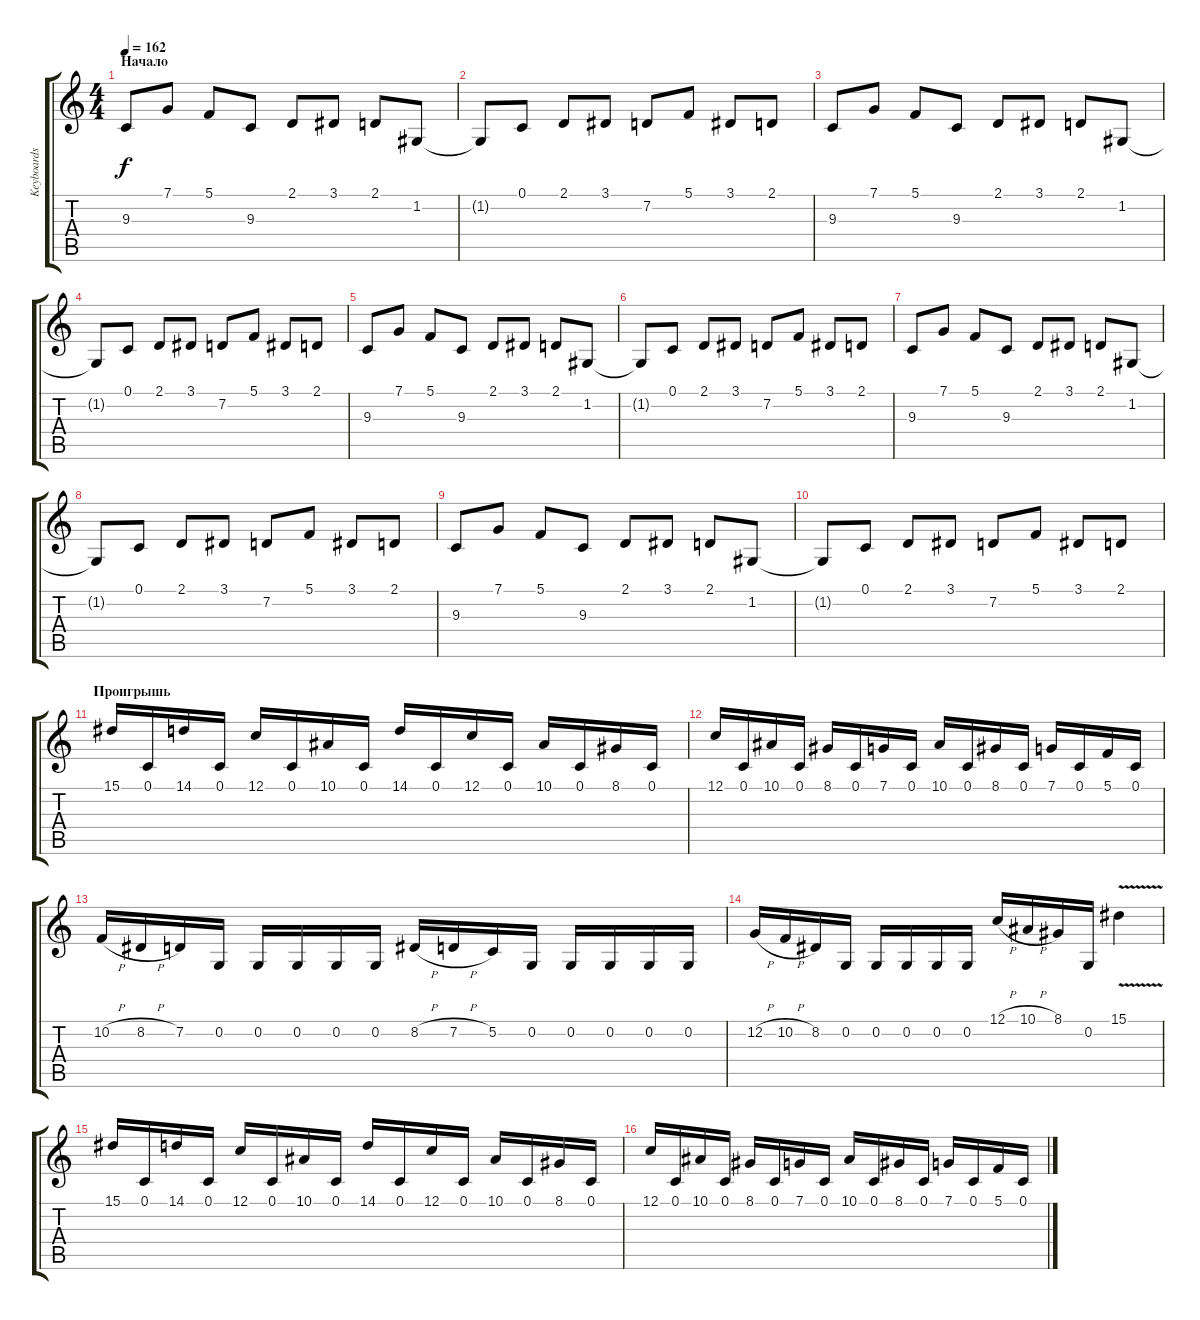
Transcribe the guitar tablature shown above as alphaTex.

\track ("Keyboards" "Keyboards") {instrument fx7echoes}
\staff {score tabs}
\tuning (C4 G3 Eb3 Bb2 F2 C2) {hide}
\ts (4 4)
\section ("" "Начало")
\tempo 162
\clef g2
\ks c
9.3.8{dy f instrument fx7echoes} 7.1.8 5.1.8 9.3.8 2.1.8 3.1.8 2.1.8 1.2.8 |
1.2{t}.8 0.1.8 2.1.8 3.1.8 7.2.8 5.1.8 3.1.8 2.1.8 |
9.3.8 7.1.8 5.1.8 9.3.8 2.1.8 3.1.8 2.1.8 1.2.8 |
1.2{t}.8 0.1.8 2.1.8 3.1.8 7.2.8 5.1.8 3.1.8 2.1.8 |
9.3.8 7.1.8 5.1.8 9.3.8 2.1.8 3.1.8 2.1.8 1.2.8 |
1.2{t}.8 0.1.8 2.1.8 3.1.8 7.2.8 5.1.8 3.1.8 2.1.8 |
9.3.8 7.1.8 5.1.8 9.3.8 2.1.8 3.1.8 2.1.8 1.2.8 |
1.2{t}.8 0.1.8 2.1.8 3.1.8 7.2.8 5.1.8 3.1.8 2.1.8 |
9.3.8 7.1.8 5.1.8 9.3.8 2.1.8 3.1.8 2.1.8 1.2.8 |
1.2{t}.8 0.1.8 2.1.8 3.1.8 7.2.8 5.1.8 3.1.8 2.1.8 |
\section ("" "Проигрышь")
15.1.16 0.1.16 14.1.16 0.1.16 12.1.16 0.1.16 10.1.16 0.1.16 14.1.16 0.1.16 12.1.16 0.1.16 10.1.16 0.1.16 8.1.16 0.1.16 |
12.1.16 0.1.16 10.1.16 0.1.16 8.1.16 0.1.16 7.1.16 0.1.16 10.1.16 0.1.16 8.1.16 0.1.16 7.1.16 0.1.16 5.1.16 0.1.16 |
10.2{h}.16 8.2{h}.16 7.2.16 0.2.16 0.2.16 0.2.16 0.2.16 0.2.16 8.2{h}.16 7.2{h}.16 5.2.16 0.2.16 0.2.16 0.2.16 0.2.16 0.2.16 |
12.2{h}.16 10.2{h}.16 8.2.16 0.2.16 0.2.16 0.2.16 0.2.16 0.2.16 12.1{h}.16 10.1{h}.16 8.1.16 0.2.16 15.1{v}.4 |
15.1.16 0.1.16 14.1.16 0.1.16 12.1.16 0.1.16 10.1.16 0.1.16 14.1.16 0.1.16 12.1.16 0.1.16 10.1.16 0.1.16 8.1.16 0.1.16 |
12.1.16 0.1.16 10.1.16 0.1.16 8.1.16 0.1.16 7.1.16 0.1.16 10.1.16 0.1.16 8.1.16 0.1.16 7.1.16 0.1.16 5.1.16 0.1.16
